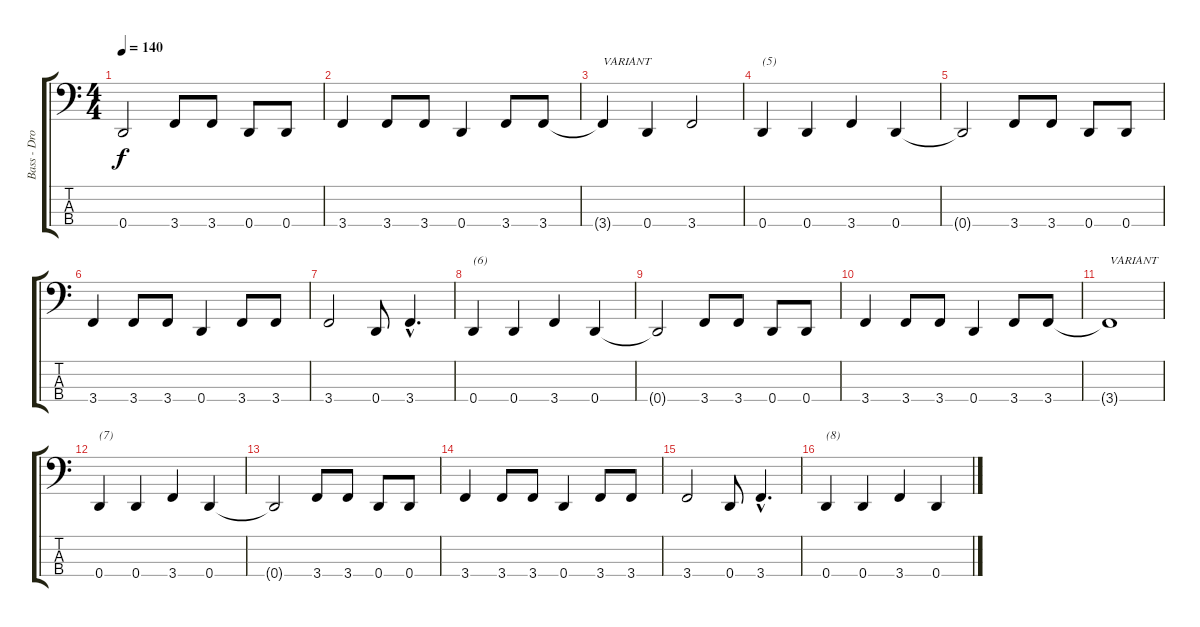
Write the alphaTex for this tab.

\track ("Bass - Drop D" "Bass - Dro") {instrument electricbassfinger}
\staff {score tabs}
\tuning (G2 D2 A1 D1) {hide}
\ts (4 4)
\tempo 140
\clef f4
\ks c
0.4{t}.2{dy f} 3.4.8 3.4.8 0.4.8 0.4.8 |
3.4.4 3.4.8 3.4.8 0.4.4 3.4.8 3.4.8 |
3.4{t}.4{txt "VARIANT"} 0.4.4 3.4.2 |
0.4.4{txt "(5)"} 0.4.4 3.4.4 0.4.4 |
0.4{t}.2 3.4.8 3.4.8 0.4.8 0.4.8 |
3.4.4 3.4.8 3.4.8 0.4.4 3.4.8 3.4.8 |
3.4.2 0.4.8 3.4{hac}.4{d} |
0.4.4{txt "(6)"} 0.4.4 3.4.4 0.4.4 |
0.4{t}.2 3.4.8 3.4.8 0.4.8 0.4.8 |
3.4.4 3.4.8 3.4.8 0.4.4 3.4.8 3.4.8 |
3.4{t}.1{txt "VARIANT"} |
0.4.4{txt "(7)"} 0.4.4 3.4.4 0.4.4 |
0.4{t}.2 3.4.8 3.4.8 0.4.8 0.4.8 |
3.4.4 3.4.8 3.4.8 0.4.4 3.4.8 3.4.8 |
3.4.2 0.4.8 3.4{hac}.4{d} |
0.4.4{txt "(8)"} 0.4.4 3.4.4 0.4.4
